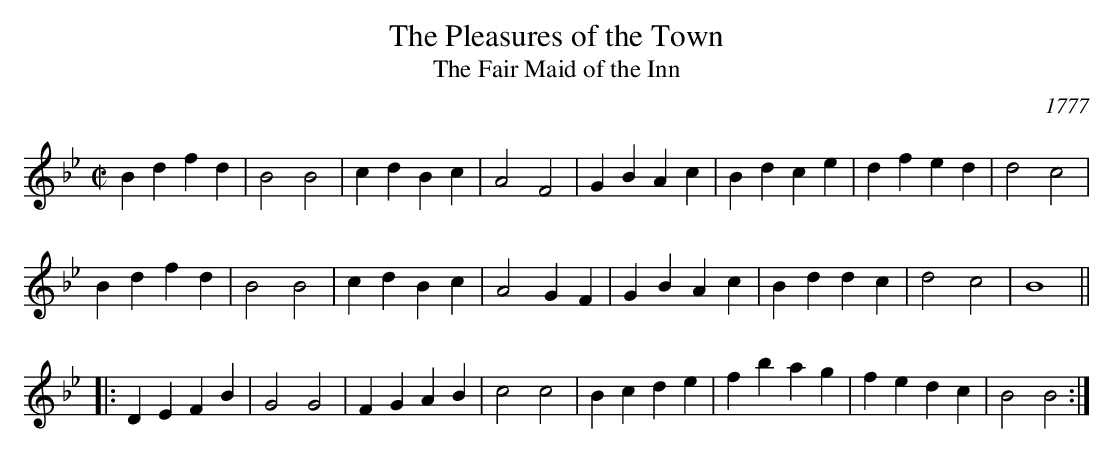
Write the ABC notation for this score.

X:1
T: The Pleasures of the Town
T: The Fair Maid of the Inn
O: 1777
M: C|
L: 1/4
K: Bb
   Bdfd | B2 B2 | cdBc | A2 F2 | GBAc | Bdce | dfed | d2 c2 |
   Bdfd | B2 B2 | cdBc | A2 GF | GBAc | Bddc | d2 c2 | B4 ||
|: DEFB | G2 G2 | FGAB | c2 c2 | Bcde | fbag | fedc | B2 B2 :|
